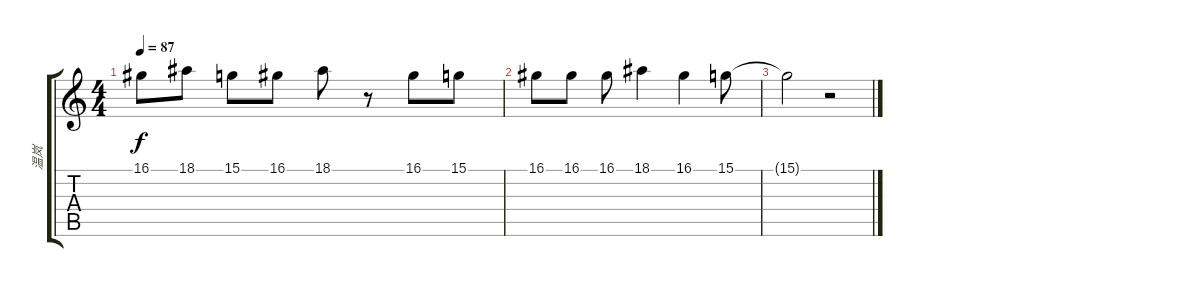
\track ("温岚" "温岚") {instrument cello}
\staff {score tabs}
\tuning (E4 B3 G3 D3 A2 E2) {hide}
\ts (4 4)
\tempo 87
\clef g2
\ks c
16.1.8{dy f} 18.1.8 15.1.8 16.1.8 18.1.8 r.8 16.1.8 15.1.8 |
16.1.8 16.1.8 16.1.8 18.1.4 16.1.4 15.1.8 |
15.1{t}.2 r.2
